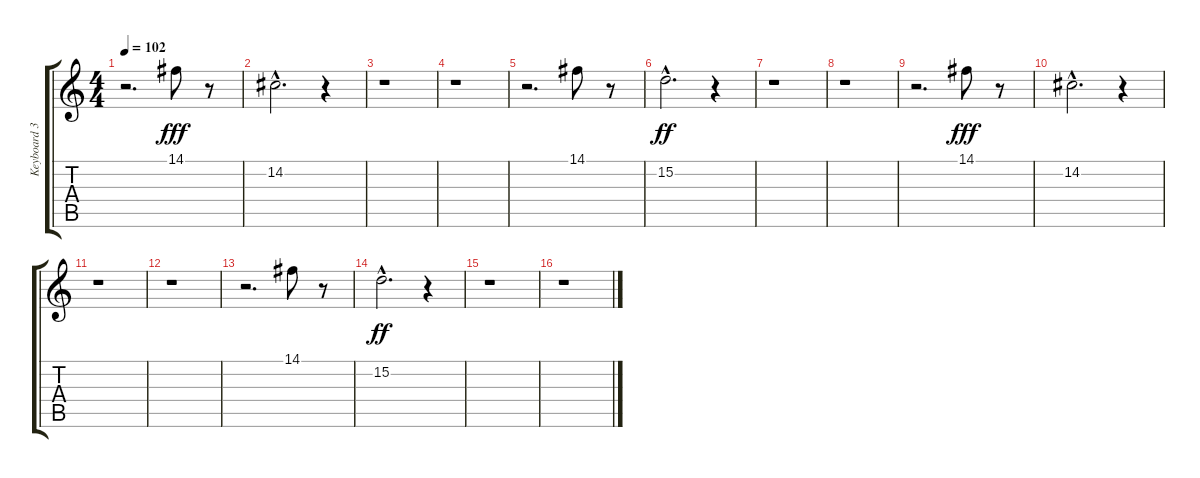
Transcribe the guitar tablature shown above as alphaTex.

\track ("Keyboard 3" "Keyboard 3") {instrument pad1newage}
\staff {score tabs}
\tuning (E4 B3 G3 D3 A2 E2) {hide}
\ts (4 4)
\tempo 102
\clef g2
\ks c
r.2{d dy ff} 14.1.8{dy fff} r.8 |
14.2{hac}.2{d} r.4 |
r.1 |
r.1 |
r.2{d} 14.1.8 r.8 |
15.2{hac}.2{d dy ff} r.4 |
r.1 |
r.1 |
r.2{d} 14.1.8{dy fff} r.8 |
14.2{hac}.2{d} r.4 |
r.1 |
r.1 |
r.2{d} 14.1.8 r.8 |
15.2{hac}.2{d dy ff} r.4 |
r.1 |
r.1
